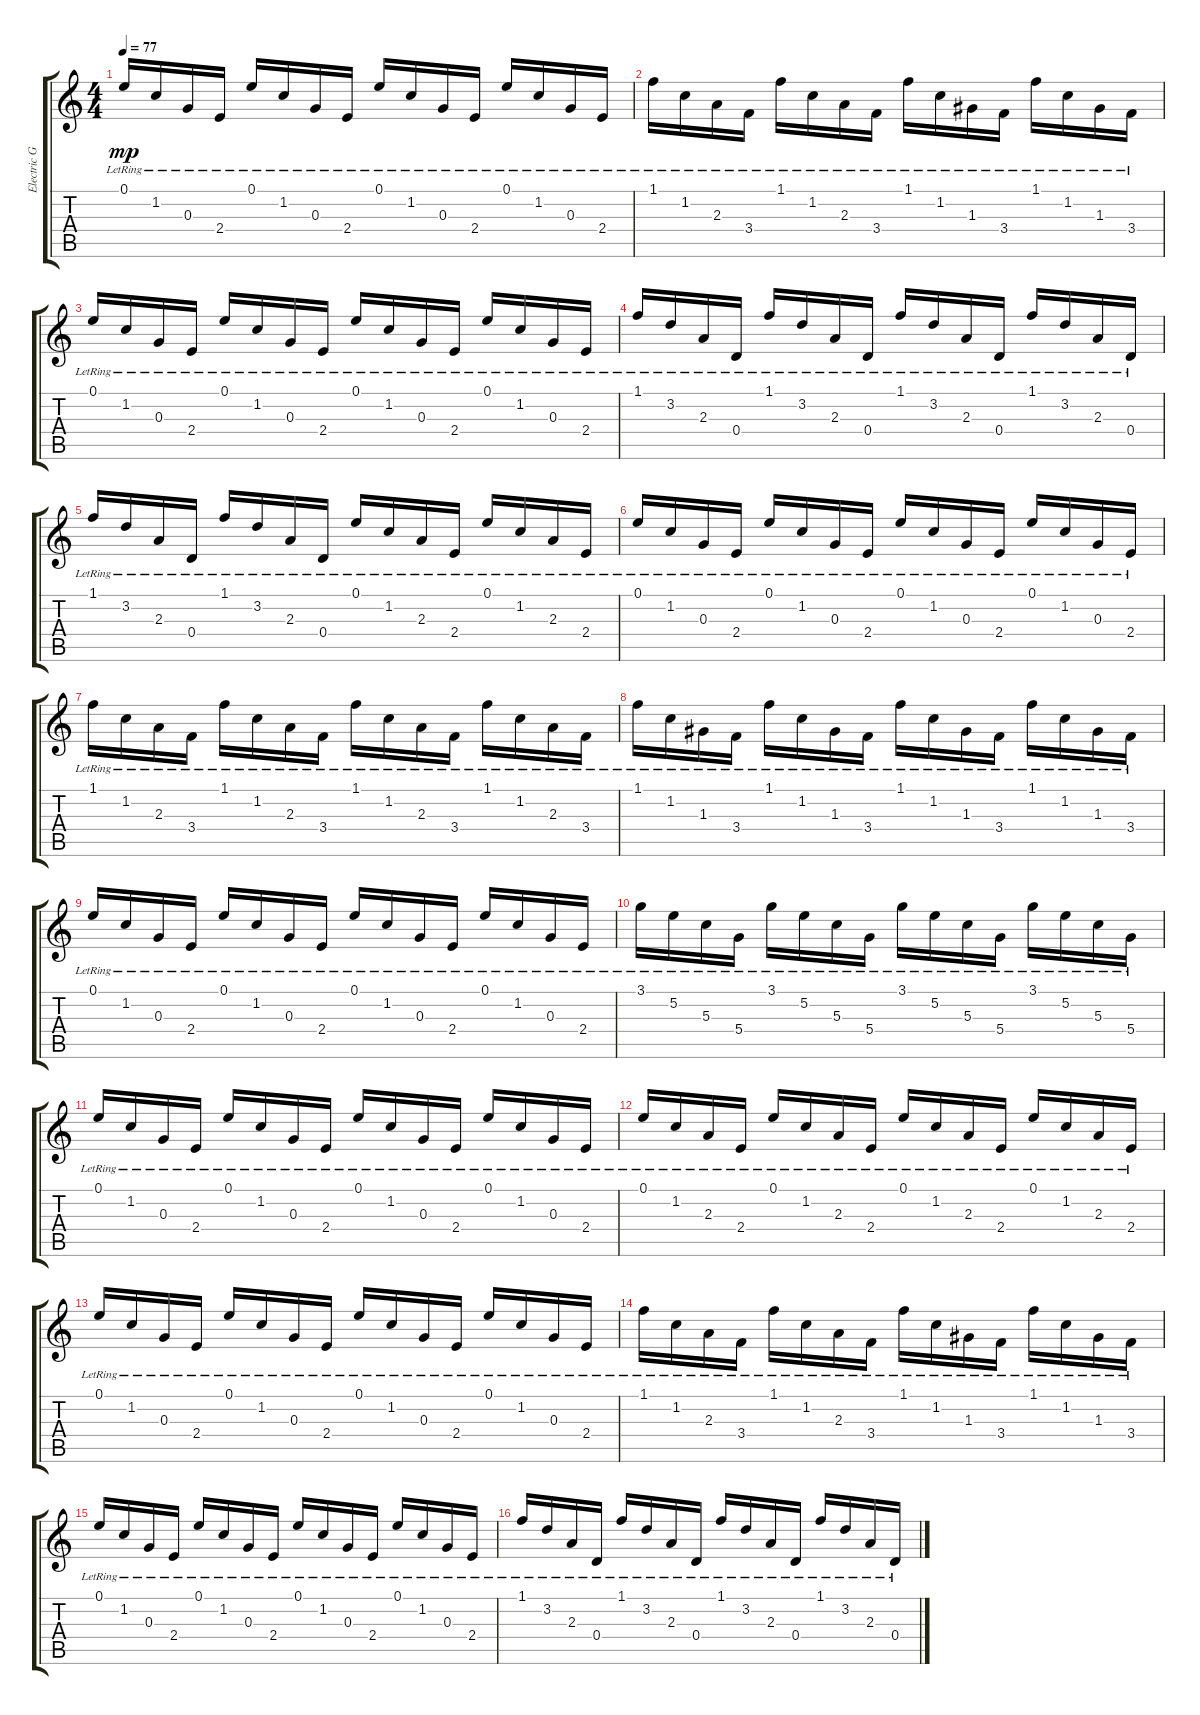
\track ("Electric Guitar" "Electric G") {instrument electricguitarclean}
\staff {score tabs}
\tuning (E4 B3 G3 D3 A2 E2) {hide}
\ts (4 4)
\tempo 77
\clef g2
\ks c
0.1{lr}.16{dy mp} 1.2{lr}.16 0.3{lr}.16 2.4{lr}.16 0.1{lr}.16 1.2{lr}.16 0.3{lr}.16 2.4{lr}.16 0.1{lr}.16 1.2{lr}.16 0.3{lr}.16 2.4{lr}.16 0.1{lr}.16 1.2{lr}.16 0.3{lr}.16 2.4{lr}.16 |
1.1{lr}.16 1.2{lr}.16 2.3{lr}.16 3.4{lr}.16 1.1{lr}.16 1.2{lr}.16 2.3{lr}.16 3.4{lr}.16 1.1{lr}.16 1.2{lr}.16 1.3{lr}.16 3.4{lr}.16 1.1{lr}.16 1.2{lr}.16 1.3{lr}.16 3.4{lr}.16 |
0.1{lr}.16 1.2{lr}.16 0.3{lr}.16 2.4{lr}.16 0.1{lr}.16 1.2{lr}.16 0.3{lr}.16 2.4{lr}.16 0.1{lr}.16 1.2{lr}.16 0.3{lr}.16 2.4{lr}.16 0.1{lr}.16 1.2{lr}.16 0.3{lr}.16 2.4{lr}.16 |
1.1{lr}.16 3.2{lr}.16 2.3{lr}.16 0.4{lr}.16 1.1{lr}.16 3.2{lr}.16 2.3{lr}.16 0.4{lr}.16 1.1{lr}.16 3.2{lr}.16 2.3{lr}.16 0.4{lr}.16 1.1{lr}.16 3.2{lr}.16 2.3{lr}.16 0.4{lr}.16 |
1.1{lr}.16 3.2{lr}.16 2.3{lr}.16 0.4{lr}.16 1.1{lr}.16 3.2{lr}.16 2.3{lr}.16 0.4{lr}.16 0.1{lr}.16 1.2{lr}.16 2.3{lr}.16 2.4{lr}.16 0.1{lr}.16 1.2{lr}.16 2.3{lr}.16 2.4{lr}.16 |
0.1{lr}.16 1.2{lr}.16 0.3{lr}.16 2.4{lr}.16 0.1{lr}.16 1.2{lr}.16 0.3{lr}.16 2.4{lr}.16 0.1{lr}.16 1.2{lr}.16 0.3{lr}.16 2.4{lr}.16 0.1{lr}.16 1.2{lr}.16 0.3{lr}.16 2.4{lr}.16 |
1.1{lr}.16 1.2{lr}.16 2.3{lr}.16 3.4{lr}.16 1.1{lr}.16 1.2{lr}.16 2.3{lr}.16 3.4{lr}.16 1.1{lr}.16 1.2{lr}.16 2.3{lr}.16 3.4{lr}.16 1.1{lr}.16 1.2{lr}.16 2.3{lr}.16 3.4{lr}.16 |
1.1{lr}.16 1.2{lr}.16 1.3{lr}.16 3.4{lr}.16 1.1{lr}.16 1.2{lr}.16 1.3{lr}.16 3.4{lr}.16 1.1{lr}.16 1.2{lr}.16 1.3{lr}.16 3.4{lr}.16 1.1{lr}.16 1.2{lr}.16 1.3{lr}.16 3.4{lr}.16 |
0.1{lr}.16 1.2{lr}.16 0.3{lr}.16 2.4{lr}.16 0.1{lr}.16 1.2{lr}.16 0.3{lr}.16 2.4{lr}.16 0.1{lr}.16 1.2{lr}.16 0.3{lr}.16 2.4{lr}.16 0.1{lr}.16 1.2{lr}.16 0.3{lr}.16 2.4{lr}.16 |
3.1{lr}.16 5.2{lr}.16 5.3{lr}.16 5.4{lr}.16 3.1{lr}.16 5.2{lr}.16 5.3{lr}.16 5.4{lr}.16 3.1{lr}.16 5.2{lr}.16 5.3{lr}.16 5.4{lr}.16 3.1{lr}.16 5.2{lr}.16 5.3{lr}.16 5.4{lr}.16 |
0.1{lr}.16 1.2{lr}.16 0.3{lr}.16 2.4{lr}.16 0.1{lr}.16 1.2{lr}.16 0.3{lr}.16 2.4{lr}.16 0.1{lr}.16 1.2{lr}.16 0.3{lr}.16 2.4{lr}.16 0.1{lr}.16 1.2{lr}.16 0.3{lr}.16 2.4{lr}.16 |
0.1{lr}.16 1.2{lr}.16 2.3{lr}.16 2.4{lr}.16 0.1{lr}.16 1.2{lr}.16 2.3{lr}.16 2.4{lr}.16 0.1{lr}.16 1.2{lr}.16 2.3{lr}.16 2.4{lr}.16 0.1{lr}.16 1.2{lr}.16 2.3{lr}.16 2.4{lr}.16 |
0.1{lr}.16 1.2{lr}.16 0.3{lr}.16 2.4{lr}.16 0.1{lr}.16 1.2{lr}.16 0.3{lr}.16 2.4{lr}.16 0.1{lr}.16 1.2{lr}.16 0.3{lr}.16 2.4{lr}.16 0.1{lr}.16 1.2{lr}.16 0.3{lr}.16 2.4{lr}.16 |
1.1{lr}.16 1.2{lr}.16 2.3{lr}.16 3.4{lr}.16 1.1{lr}.16 1.2{lr}.16 2.3{lr}.16 3.4{lr}.16 1.1{lr}.16 1.2{lr}.16 1.3{lr}.16 3.4{lr}.16 1.1{lr}.16 1.2{lr}.16 1.3{lr}.16 3.4{lr}.16 |
0.1{lr}.16 1.2{lr}.16 0.3{lr}.16 2.4{lr}.16 0.1{lr}.16 1.2{lr}.16 0.3{lr}.16 2.4{lr}.16 0.1{lr}.16 1.2{lr}.16 0.3{lr}.16 2.4{lr}.16 0.1{lr}.16 1.2{lr}.16 0.3{lr}.16 2.4{lr}.16 |
1.1{lr}.16 3.2{lr}.16 2.3{lr}.16 0.4{lr}.16 1.1{lr}.16 3.2{lr}.16 2.3{lr}.16 0.4{lr}.16 1.1{lr}.16 3.2{lr}.16 2.3{lr}.16 0.4{lr}.16 1.1{lr}.16 3.2{lr}.16 2.3{lr}.16 0.4{lr}.16
